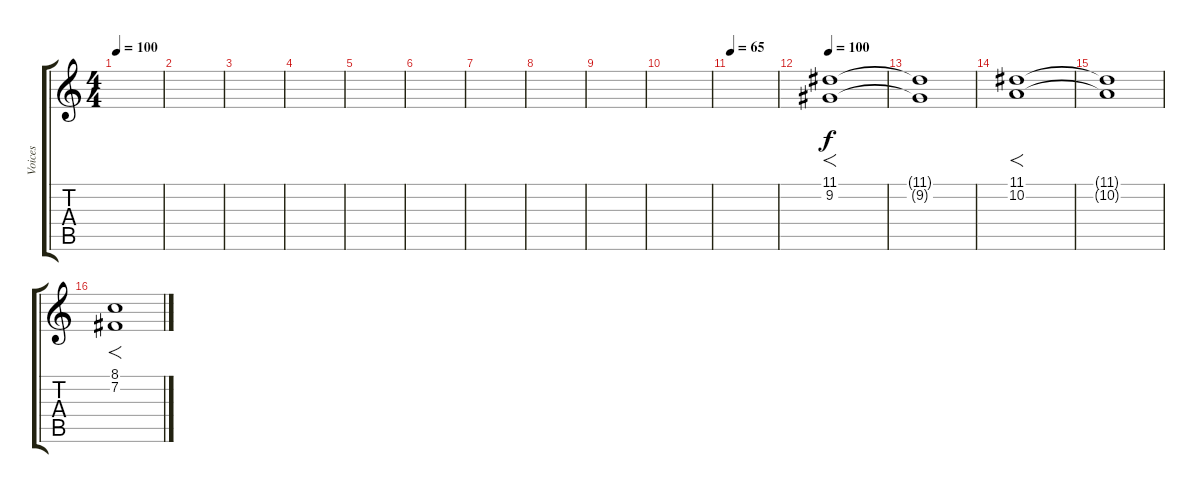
\track ("Voices" "Voices") {instrument choiraahs}
\staff {score tabs}
\tuning (E4 B3 G3 D3 A2 E2) {hide}
\ts (4 4)
\tempo 100
\clef g2
\ks c
|
|
|
|
|
|
|
|
|
|
\tempo 65
|
\tempo 100
(11.1 9.2).1{f} |
(11.1{t} 9.2{t}).1 |
(11.1 10.2).1{f} |
(11.1{t} 10.2{t}).1 |
(8.1 7.2).1{f volume 7}
